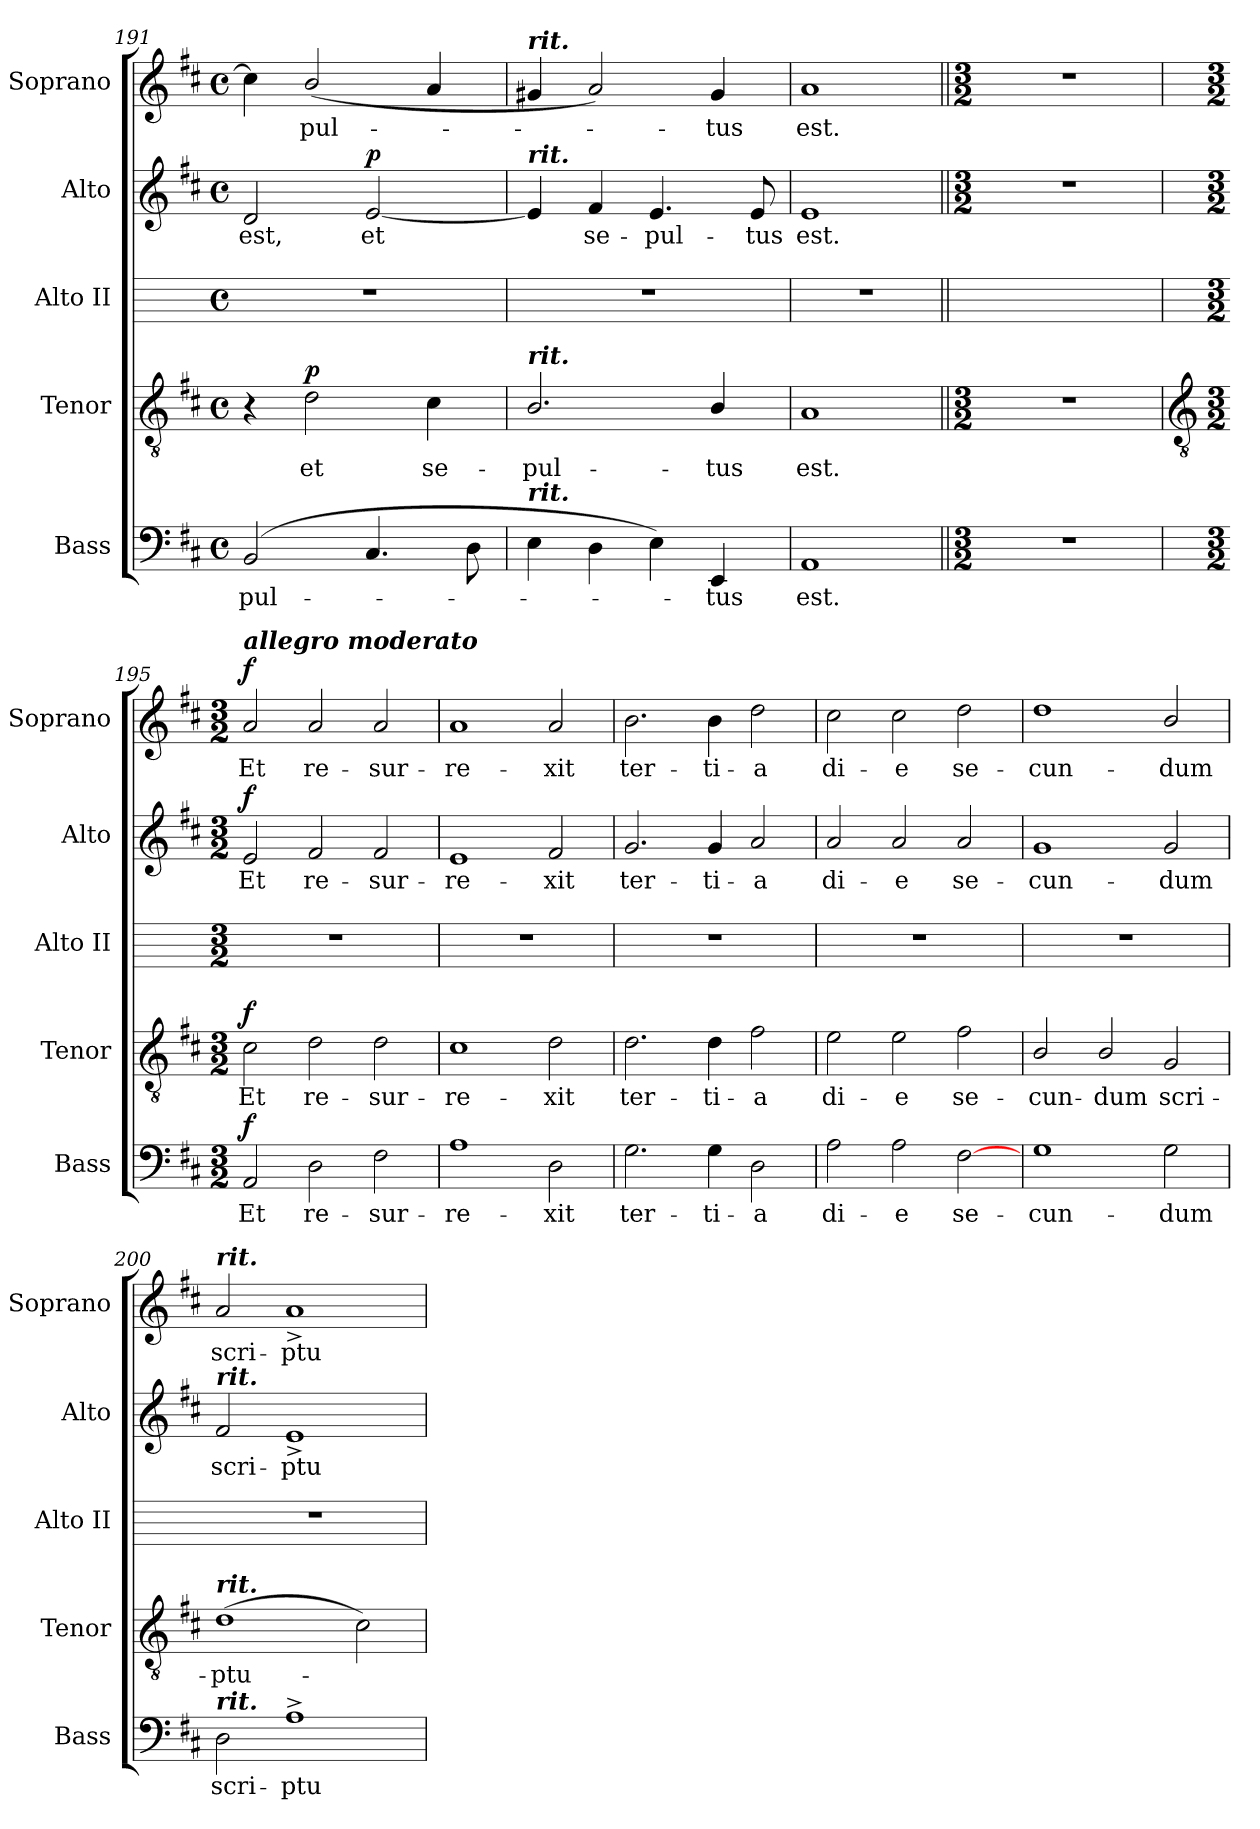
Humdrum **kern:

**kern	**text	**dynam	**kern	**text	**dynam	**kern	**kern	**text	**dynam	**kern	**text	**dynam
*part5	*part5	*part5	*part4	*part4	*part4	*part3	*part2	*part2	*part2	*part1	*part1	*part1
*staff5	*staff5	*staff5	*staff4	*staff4	*staff4	*staff3	*staff2	*staff2	*staff2	*staff1	*staff1	*staff1
*I"Bass	*	*	*I"Tenor	*	*	*I"Alto II	*I"Alto	*	*	*I"Soprano	*	*
*I'Bass	*	*	*I'Tenor	*	*	*I'Alto II	*I'Alto	*	*	*I'Soprano	*	*
*clefF4	*	*	*clefGv2	*	*	*	*clefG2	*	*	*clefG2	*	*
*k[f#c#]	*	*	*k[f#c#]	*	*	*	*k[f#c#]	*	*	*k[f#c#]	*	*
*D:	*	*	*D:	*	*	*	*D:	*	*	*D:	*	*
*M4/4	*	*	*M4/4	*	*	*M4/4	*M4/4	*	*	*M4/4	*	*
*met(c)	*	*	*met(c)	*	*	*met(c)	*met(c)	*	*	*met(c)	*	*
=191	=191	=191	=191	=191	=191	=191	=191	=191	=191	=191	=191	=191
!	!LO:LY:b	!	!	!	!	!	!	!LO:LY:b	!	!	!	!
(>2BB	-pul-	.	4r	.	.	1r	2d	est,	.	4cc#]	.	.
!	!	!	!	!LO:LY:b	!LO:DY:b	!	!	!	!	!	!LO:LY:b	!
.	.	.	2d	et	p	.	.	.	.	(<2b/	pul-	.
!	!	!	!	!	!	!	!	!LO:LY:b	!LO:DY:b	!	!	!
4.C#	.	.	.	.	.	.	[2e	et	p	.	.	.
!	!	!	!	!LO:LY:b	!	!	!	!	!	!	!	!
.	.	.	4c#	se-	.	.	.	.	.	4a	.	.
8D	.	.	.	.	.	.	.	.	.	.	.	.
=192	=192	=192	=192	=192	=192	=192	=192	=192	=192	=192	=192	=192
!	!	!	!	!	!	!	!	!	!	!LO:TX:a:Bi:t=rit.	!	!
!	!	!	!	!	!	!	!LO:TX:a:Bi:t=rit.	!	!	!	!	!
!	!	!	!LO:TX:a:Bi:t=rit.	!	!	!	!	!	!	!	!	!
!LO:TX:a:Bi:t=rit.	!	!	!	!	!	!	!	!	!	!	!	!
!	!	!	!	!LO:LY:b	!	!	!	!	!	!	!	!
4E	.	.	2.B/	-pul-	.	1r	4e]	.	.	4g#X	.	.
!	!	!	!	!	!	!	!	!LO:LY:b	!	!	!	!
4D	.	.	.	.	.	.	4f#	se-	.	2a)	.	.
!	!	!	!	!	!	!	!	!LO:LY:b	!	!	!	!
4E)	.	.	.	.	.	.	4.e	-pul-	.	.	.	.
!	!LO:LY:b	!	!	!LO:LY:b	!	!	!	!	!	!	!LO:LY:b	!
4EE	tus	.	4B/	-tus	.	.	.	.	.	4g#	tus	.
!	!	!	!	!	!	!	!	!LO:LY:b	!	!	!	!
.	.	.	.	.	.	.	8e	-tus	.	.	.	.
=193	=193	=193	=193	=193	=193	=193	=193	=193	=193	=193	=193	=193
!	!LO:LY:b	!	!	!LO:LY:b	!	!	!	!LO:LY:b	!	!	!LO:LY:b	!
1AA	est.	.	1A	est.	.	1r	1e	est.	.	1a	est.	.
=194||	=194||	=194||	=194||	=194||	=194||	=194||	=194||	=194||	=194||	=194||	=194||	=194||
*M3/2	*	*	*M3/2	*	*	*	*M3/2	*	*	*M3/2	*	*
1.r	.	.	1.r	.	.	1.ryy	1.r	.	.	1.r	.	.
!!LO:LB:g=z
=195	=195	=195	=195	=195	=195	=195	=195	=195	=195	=195	=195	=195
*	*	*	*clefGv2	*	*	*	*	*	*	*	*	*
*M3/2	*	*	*M3/2	*	*	*M3/2	*M3/2	*	*	*M3/2	*	*
*	*	*	*	*	*	*	*	*	*	*MM184	*	*
!	!	!	!	!	!	!	!	!	!	!LO:TX:a:Bi:t=allegro moderato	!	!
!	!LO:LY:b	!LO:DY:b	!	!LO:LY:b	!LO:DY:b	!	!	!LO:LY:b	!LO:DY:b	!	!LO:LY:b	!LO:DY:b
2AA	Et	f	2c#	Et	f	1.r	2e	Et	f	2a	Et	f
!	!LO:LY:b	!	!	!LO:LY:b	!	!	!	!LO:LY:b	!	!	!LO:LY:b	!
2D	re-	.	2d	re-	.	.	2f#	re-	.	2a	re-	.
!	!LO:LY:b	!	!	!LO:LY:b	!	!	!	!LO:LY:b	!	!	!LO:LY:b	!
2F#	-sur-	.	2d	-sur-	.	.	2f#	-sur-	.	2a	-sur-	.
=196	=196	=196	=196	=196	=196	=196	=196	=196	=196	=196	=196	=196
!	!LO:LY:b	!	!	!LO:LY:b	!	!	!	!LO:LY:b	!	!	!LO:LY:b	!
1A	-re-	.	1c#	-re-	.	1.r	1e	-re-	.	1a	-re-	.
!	!LO:LY:b	!	!	!LO:LY:b	!	!	!	!LO:LY:b	!	!	!LO:LY:b	!
2D	-xit	.	2d	-xit	.	.	2f#	-xit	.	2a	-xit	.
=197	=197	=197	=197	=197	=197	=197	=197	=197	=197	=197	=197	=197
!	!LO:LY:b	!	!	!LO:LY:b	!	!	!	!LO:LY:b	!	!	!LO:LY:b	!
2.G	ter-	.	2.d	ter-	.	1.r	2.g	ter-	.	2.b	ter-	.
!	!LO:LY:b	!	!	!LO:LY:b	!	!	!	!LO:LY:b	!	!	!LO:LY:b	!
4G	-ti-	.	4d	-ti-	.	.	4g	-ti-	.	4b	-ti-	.
!	!LO:LY:b	!	!	!LO:LY:b	!	!	!	!LO:LY:b	!	!	!LO:LY:b	!
2D	-a	.	2f#	-a	.	.	2a	-a	.	2dd	-a	.
=198	=198	=198	=198	=198	=198	=198	=198	=198	=198	=198	=198	=198
!	!LO:LY:b	!	!	!LO:LY:b	!	!	!	!LO:LY:b	!	!	!LO:LY:b	!
2A	di-	.	2e	di-	.	1.r	2a	di-	.	2cc#	di-	.
!	!LO:LY:b	!	!	!LO:LY:b	!	!	!	!LO:LY:b	!	!	!LO:LY:b	!
2A	-e	.	2e	-e	.	.	2a	-e	.	2cc#	-e	.
!	!LO:LY:b	!	!	!LO:LY:b	!	!	!	!LO:LY:b	!	!	!LO:LY:b	!
[2F#	se-	.	2f#	se-	.	.	2a	se-	.	2dd	se-	.
=199	=199	=199	=199	=199	=199	=199	=199	=199	=199	=199	=199	=199
!	!LO:LY:b	!	!	!LO:LY:b	!	!	!	!LO:LY:b	!	!	!LO:LY:b	!
1G	-cun-	.	2B/	-cun-	.	1.r	1g	-cun-	.	1dd	-cun-	.
!	!	!	!	!LO:LY:b	!	!	!	!	!	!	!	!
.	.	.	2B/	-dum	.	.	.	.	.	.	.	.
!	!LO:LY:b	!	!	!LO:LY:b	!	!	!	!LO:LY:b	!	!	!LO:LY:b	!
2G	-dum	.	2G	scri-	.	.	2g	-dum	.	2b/	-dum	.
=200	=200	=200	=200	=200	=200	=200	=200	=200	=200	=200	=200	=200
!	!	!	!	!	!	!	!	!	!	!LO:TX:a:Bi:t=rit.	!	!
!	!	!	!	!	!	!	!LO:TX:a:Bi:t=rit.	!	!	!	!	!
!	!	!	!LO:TX:a:Bi:t=rit.	!	!	!	!	!	!	!	!	!
!LO:TX:a:Bi:t=rit.	!	!	!	!	!	!	!	!	!	!	!	!
!	!LO:LY:b	!	!	!LO:LY:b	!	!	!	!LO:LY:b	!	!	!LO:LY:b	!
2D	scri-	.	(>1d	-ptu-	.	1.r	2f#	scri-	.	2a	scri-	.
!	!LO:LY:b	!	!	!	!	!	!	!LO:LY:b	!	!	!LO:LY:b	!
1A^	-ptu-	.	.	.	.	.	1e^	-ptu-	.	1a^	-ptu-	.
.	.	.	2c#)	.	.	.	.	.	.	.	.	.
=	=	=	=	=	=	=	=	=	=	=	=	=
*-	*-	*-	*-	*-	*-	*-	*-	*-	*-	*-	*-	*-
